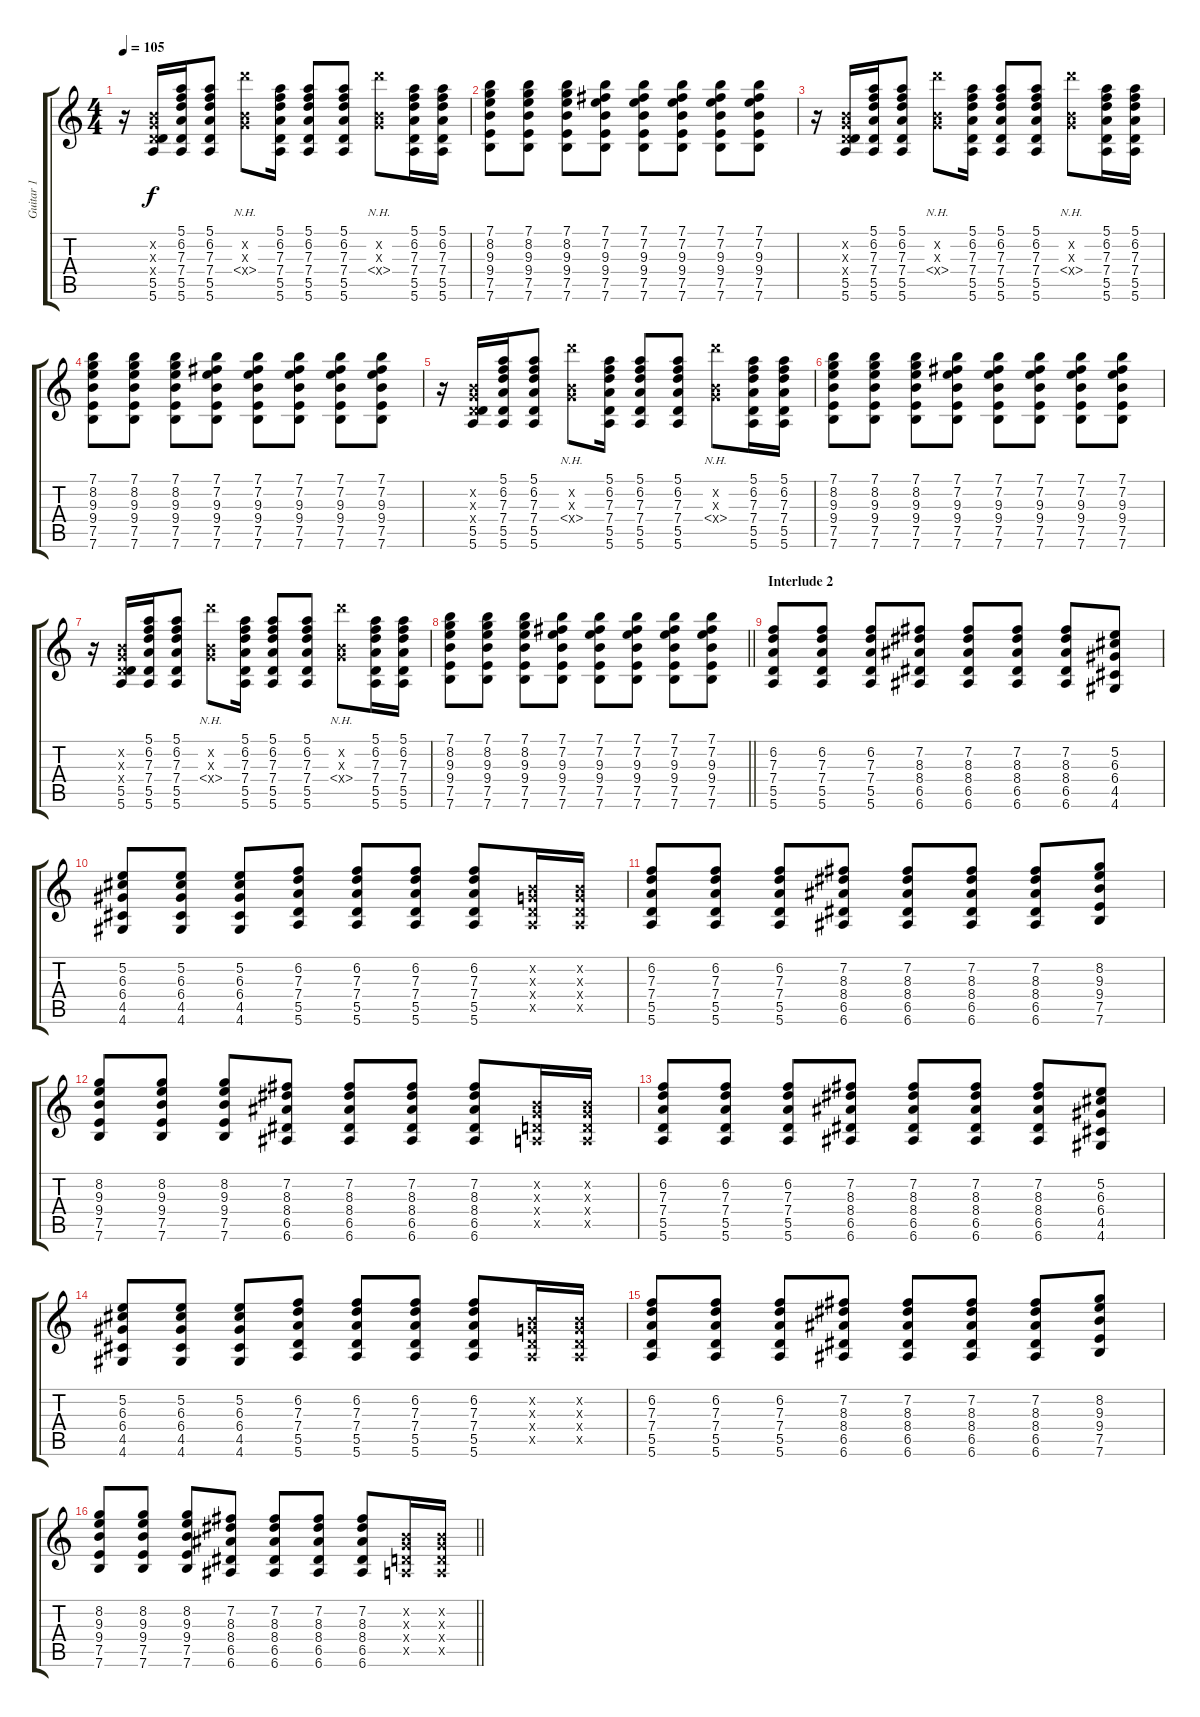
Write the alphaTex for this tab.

\track ("Guitar 1" "Guitar 1") {instrument distortionguitar}
\staff {score tabs}
\tuning (E4 B3 G3 D3 A2 E2) {hide}
\ts (4 4)
\tempo 105
\clef g2
\ks c
r.16{dy f} (0.2{x} 0.3{x} 0.4{x} 5.5 5.6).16 (5.1 6.2 7.3 7.4 5.5 5.6).16 (5.1 6.2 7.3 7.4 5.5 5.6).8 (0.2{x} 0.3{x} 5.4{nh x}).8 (5.1 6.2 7.3 7.4 5.5 5.6).16 (5.1 6.2 7.3 7.4 5.5 5.6).8 (5.1 6.2 7.3 7.4 5.5 5.6).8 (0.2{x} 0.3{x} 5.4{nh x}).8 (5.1 6.2 7.3 7.4 5.5 5.6).16 (5.1 6.2 7.3 7.4 5.5 5.6).16 |
(7.1 8.2 9.3 9.4 7.5 7.6).8 (7.1 8.2 9.3 9.4 7.5 7.6).8 (7.1 8.2 9.3 9.4 7.5 7.6).8 (7.1 7.2 9.3 9.4 7.5 7.6).8 (7.1 7.2 9.3 9.4 7.5 7.6).8 (7.1 7.2 9.3 9.4 7.5 7.6).8 (7.1 7.2 9.3 9.4 7.5 7.6).8 (7.1 7.2 9.3 9.4 7.5 7.6).8 |
r.16 (0.2{x} 0.3{x} 0.4{x} 5.5 5.6).16 (5.1 6.2 7.3 7.4 5.5 5.6).16 (5.1 6.2 7.3 7.4 5.5 5.6).8 (0.2{x} 0.3{x} 5.4{nh x}).8 (5.1 6.2 7.3 7.4 5.5 5.6).16 (5.1 6.2 7.3 7.4 5.5 5.6).8 (5.1 6.2 7.3 7.4 5.5 5.6).8 (0.2{x} 0.3{x} 5.4{nh x}).8 (5.1 6.2 7.3 7.4 5.5 5.6).16 (5.1 6.2 7.3 7.4 5.5 5.6).16 |
(7.1 8.2 9.3 9.4 7.5 7.6).8 (7.1 8.2 9.3 9.4 7.5 7.6).8 (7.1 8.2 9.3 9.4 7.5 7.6).8 (7.1 7.2 9.3 9.4 7.5 7.6).8 (7.1 7.2 9.3 9.4 7.5 7.6).8 (7.1 7.2 9.3 9.4 7.5 7.6).8 (7.1 7.2 9.3 9.4 7.5 7.6).8 (7.1 7.2 9.3 9.4 7.5 7.6).8 |
r.16 (0.2{x} 0.3{x} 0.4{x} 5.5 5.6).16 (5.1 6.2 7.3 7.4 5.5 5.6).16 (5.1 6.2 7.3 7.4 5.5 5.6).8 (0.2{x} 0.3{x} 5.4{nh x}).8 (5.1 6.2 7.3 7.4 5.5 5.6).16 (5.1 6.2 7.3 7.4 5.5 5.6).8 (5.1 6.2 7.3 7.4 5.5 5.6).8 (0.2{x} 0.3{x} 5.4{nh x}).8 (5.1 6.2 7.3 7.4 5.5 5.6).16 (5.1 6.2 7.3 7.4 5.5 5.6).16 |
(7.1 8.2 9.3 9.4 7.5 7.6).8 (7.1 8.2 9.3 9.4 7.5 7.6).8 (7.1 8.2 9.3 9.4 7.5 7.6).8 (7.1 7.2 9.3 9.4 7.5 7.6).8 (7.1 7.2 9.3 9.4 7.5 7.6).8 (7.1 7.2 9.3 9.4 7.5 7.6).8 (7.1 7.2 9.3 9.4 7.5 7.6).8 (7.1 7.2 9.3 9.4 7.5 7.6).8 |
r.16 (0.2{x} 0.3{x} 0.4{x} 5.5 5.6).16 (5.1 6.2 7.3 7.4 5.5 5.6).16 (5.1 6.2 7.3 7.4 5.5 5.6).8 (0.2{x} 0.3{x} 5.4{nh x}).8 (5.1 6.2 7.3 7.4 5.5 5.6).16 (5.1 6.2 7.3 7.4 5.5 5.6).8 (5.1 6.2 7.3 7.4 5.5 5.6).8 (0.2{x} 0.3{x} 5.4{nh x}).8 (5.1 6.2 7.3 7.4 5.5 5.6).16 (5.1 6.2 7.3 7.4 5.5 5.6).16 |
\barLineRight lightlight
(7.1 8.2 9.3 9.4 7.5 7.6).8 (7.1 8.2 9.3 9.4 7.5 7.6).8 (7.1 8.2 9.3 9.4 7.5 7.6).8 (7.1 7.2 9.3 9.4 7.5 7.6).8 (7.1 7.2 9.3 9.4 7.5 7.6).8 (7.1 7.2 9.3 9.4 7.5 7.6).8 (7.1 7.2 9.3 9.4 7.5 7.6).8 (7.1 7.2 9.3 9.4 7.5 7.6).8 |
\section ("" "Interlude 2")
(6.2 7.3 7.4 5.5 5.6).8 (6.2 7.3 7.4 5.5 5.6).8 (6.2 7.3 7.4 5.5 5.6).8 (7.2 8.3 8.4 6.5 6.6).8 (7.2 8.3 8.4 6.5 6.6).8 (7.2 8.3 8.4 6.5 6.6).8 (7.2 8.3 8.4 6.5 6.6).8 (5.2 6.3 6.4 4.5 4.6).8 |
(5.2 6.3 6.4 4.5 4.6).8 (5.2 6.3 6.4 4.5 4.6).8 (5.2 6.3 6.4 4.5 4.6).8 (6.2 7.3 7.4 5.5 5.6).8 (6.2 7.3 7.4 5.5 5.6).8 (6.2 7.3 7.4 5.5 5.6).8 (6.2 7.3 7.4 5.5 5.6).8 (0.2{x} 0.3{x} 0.4{x} 0.5{x}).16 (0.2{x} 0.3{x} 0.4{x} 0.5{x}).16 |
(6.2 7.3 7.4 5.5 5.6).8 (6.2 7.3 7.4 5.5 5.6).8 (6.2 7.3 7.4 5.5 5.6).8 (7.2 8.3 8.4 6.5 6.6).8 (7.2 8.3 8.4 6.5 6.6).8 (7.2 8.3 8.4 6.5 6.6).8 (7.2 8.3 8.4 6.5 6.6).8 (8.2 9.3 9.4 7.5 7.6).8 |
(8.2 9.3 9.4 7.5 7.6).8 (8.2 9.3 9.4 7.5 7.6).8 (8.2 9.3 9.4 7.5 7.6).8 (7.2 8.3 8.4 6.5 6.6).8 (7.2 8.3 8.4 6.5 6.6).8 (7.2 8.3 8.4 6.5 6.6).8 (7.2 8.3 8.4 6.5 6.6).8 (0.2{x} 0.3{x} 0.4{x} 0.5{x}).16 (0.2{x} 0.3{x} 0.4{x} 0.5{x}).16 |
(6.2 7.3 7.4 5.5 5.6).8 (6.2 7.3 7.4 5.5 5.6).8 (6.2 7.3 7.4 5.5 5.6).8 (7.2 8.3 8.4 6.5 6.6).8 (7.2 8.3 8.4 6.5 6.6).8 (7.2 8.3 8.4 6.5 6.6).8 (7.2 8.3 8.4 6.5 6.6).8 (5.2 6.3 6.4 4.5 4.6).8 |
(5.2 6.3 6.4 4.5 4.6).8 (5.2 6.3 6.4 4.5 4.6).8 (5.2 6.3 6.4 4.5 4.6).8 (6.2 7.3 7.4 5.5 5.6).8 (6.2 7.3 7.4 5.5 5.6).8 (6.2 7.3 7.4 5.5 5.6).8 (6.2 7.3 7.4 5.5 5.6).8 (0.2{x} 0.3{x} 0.4{x} 0.5{x}).16 (0.2{x} 0.3{x} 0.4{x} 0.5{x}).16 |
(6.2 7.3 7.4 5.5 5.6).8 (6.2 7.3 7.4 5.5 5.6).8 (6.2 7.3 7.4 5.5 5.6).8 (7.2 8.3 8.4 6.5 6.6).8 (7.2 8.3 8.4 6.5 6.6).8 (7.2 8.3 8.4 6.5 6.6).8 (7.2 8.3 8.4 6.5 6.6).8 (8.2 9.3 9.4 7.5 7.6).8 |
\barLineRight lightlight
(8.2 9.3 9.4 7.5 7.6).8 (8.2 9.3 9.4 7.5 7.6).8 (8.2 9.3 9.4 7.5 7.6).8 (7.2 8.3 8.4 6.5 6.6).8 (7.2 8.3 8.4 6.5 6.6).8 (7.2 8.3 8.4 6.5 6.6).8 (7.2 8.3 8.4 6.5 6.6).8 (0.2{x} 0.3{x} 0.4{x} 0.5{x}).16 (0.2{x} 0.3{x} 0.4{x} 0.5{x}).16
